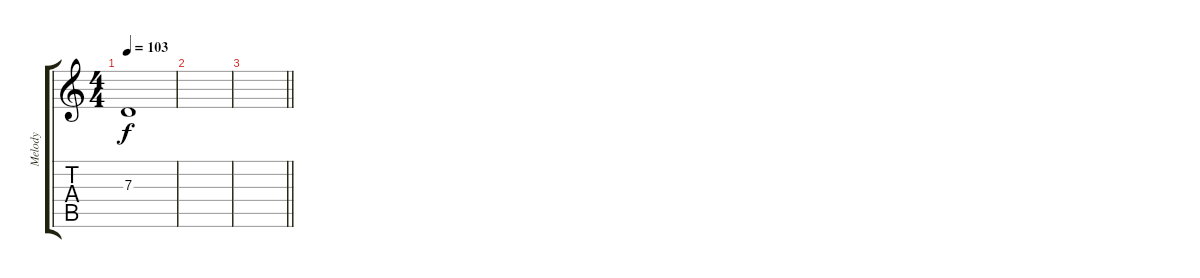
\track ("Melody" "Melody") {instrument ocarina}
\staff {score tabs}
\tuning (E4 B3 G3 D3 A2 E2) {hide}
\ts (4 4)
\tempo 103
\clef g2
\ks c
7.3{t}.1{dy f} |
|
\barLineRight lightlight
